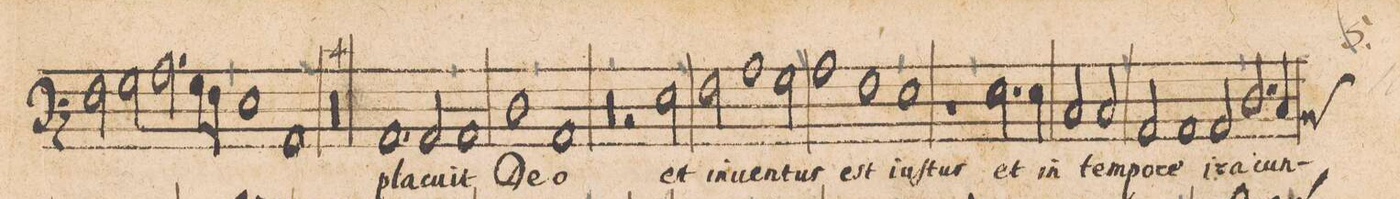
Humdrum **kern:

**kern	**text
*I"BASSVS.	*
*clefF3	*
*k[]	*
*met(C|)	*
*M2/1	*
2A\	-e-
2B\	-bus
2.c\	Su-
8B\L	.
8A,<\J	.
=25-	=25-
1G	.
1C,<	-is
*	*Xij
=26-	=26-
00r	.
=27-	=27-
=28-	=28-
1.C	pla-
2C,</	-cu-
=29-	=29-
1C	-it
1F,<	De-
=30-	=30-
1C	-o
00r	.
=31-	=31-
=32-	=32-
2r	.
2G,<\	et
=33-	=33-
2A\	in-
1c	-uen-
2B,<\	-tur
=34-	=34-
1c	est
1A,<	iu-
=35-	=35-
1G	-ſtus
1r	.
=36-	=36-
2.G\	et
4G\	in
2E/	tem-
2E,</	-po-
=37-	=37-
2C/	-re
1C	i-
2C,</	-ra-
=38-	=38-
2.F/	-cun-
4E/	.
*custos:D	*
*-	*-
